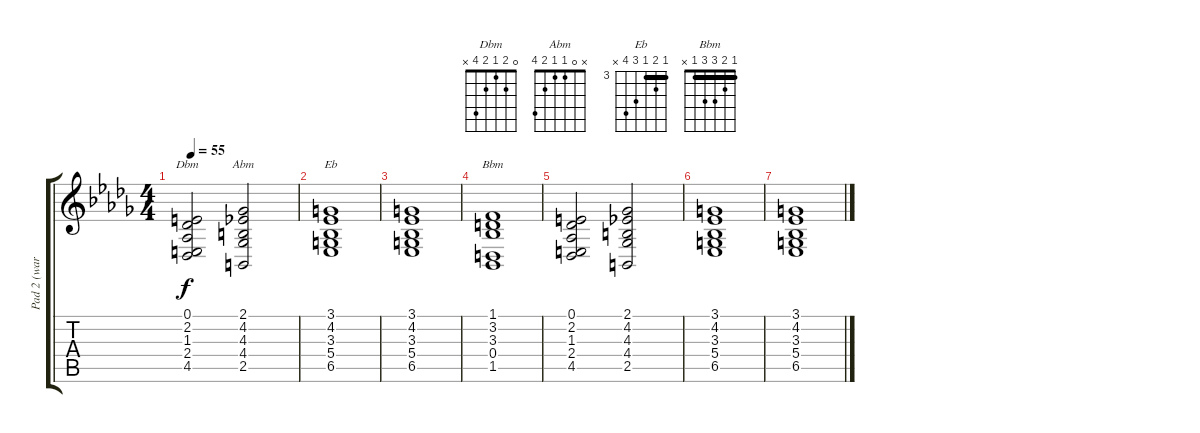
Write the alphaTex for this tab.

\track ("Pad 2 (warm)" "Pad 2 (war") {instrument pad2warm}
\staff {score tabs}
\tuning (E4 B3 G3 D3 A2 E2) {hide}
\chord ("Dbm" 0 2 1 2 4 x)
\chord ("Abm" x 0 1 1 2 4)
\chord ("Eb" 3 4 3 5 6 x) {firstfret 3 barre 3}
\chord ("Bbm" 1 2 3 3 1 x) {barre 1}
\ts (4 4)
\tempo 55
\clef g2
\ks db
(0.1 2.2 1.3 2.4 4.5).2{ch "Dbm" dy f} (2.1 4.2 4.3 4.4 2.5).2{ch "Abm"} |
(3.1 4.2 3.3 5.4 6.5).1{ch "Eb"} |
(3.1 4.2 3.3 5.4 6.5).1 |
(1.1 3.2 3.3 0.4 1.5).1{ch "Bbm"} |
(0.1 2.2 1.3 2.4 4.5).2 (2.1 4.2 4.3 4.4 2.5).2 |
(3.1 4.2 3.3 5.4 6.5).1 |
(3.1 4.2 3.3 5.4 6.5).1
